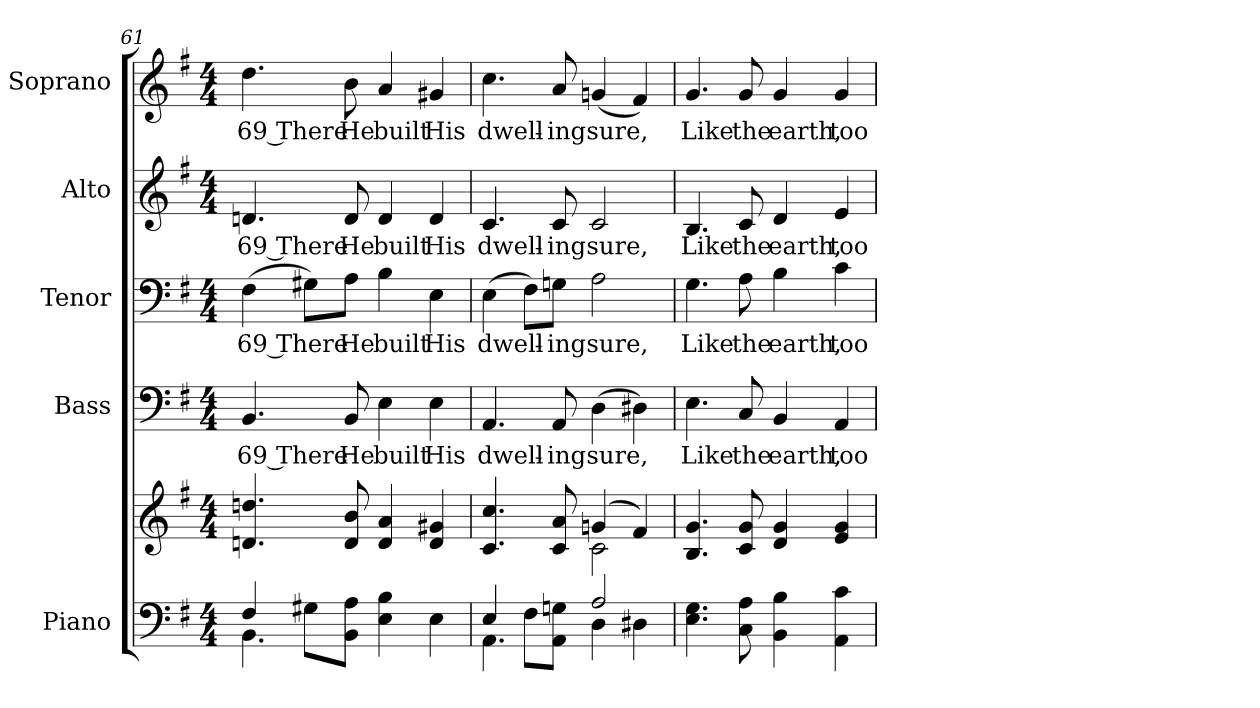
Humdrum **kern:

**kern	**kern	**kern	**text	**kern	**text	**kern	**text	**kern	**text
*part5	*part5	*part4	*part4	*part3	*part3	*part2	*part2	*part1	*part1
*staff6	*staff5	*staff4	*staff4	*staff3	*staff3	*staff2	*staff2	*staff1	*staff1
*I"Piano	*	*I"Bass	*	*I"Tenor	*	*I"Alto	*	*I"Soprano	*
*I'Pno.	*	*I'B.	*	*I'T.	*	*I'A.	*	*I'S.	*
!!LO:PB:g=z
*clefF4	*clefG2	*clefF4	*	*clefF4	*	*clefG2	*	*clefG2	*
*k[f#]	*k[f#]	*k[f#]	*	*k[f#]	*	*k[f#]	*	*k[f#]	*
*G:	*G:	*G:	*	*G:	*	*G:	*	*G:	*
*M4/4	*M4/4	*M4/4	*	*M4/4	*	*M4/4	*	*M4/4	*
=61	=61	=61	=61	=61	=61	=61	=61	=61	=61
*^	*	*	*	*	*	*	*	*	*
!	!	!	!	!LO:LY:b:color=#000000	!	!	!	!	!	!
!	!	!	!	!	!	!LO:LY:b:color=#000000	!	!	!	!
!	!	!	!	!	!	!	!	!LO:LY:b:color=#000000	!	!
!	!	!	!	!	!	!	!	!	!	!LO:LY:b:color=#000000
4F#i/	4.BBi\	4.dni/ 4.ddni	4.BBi/	69 There	(4F#i\	69 There	4.dni/	69 There	4.ddi\	69 There
8G#Xi\L	.	.	.	.	8G#Xi\L)	.	.	.	.	.
!	!	!	!	!LO:LY:b:color=#000000	!	!	!	!	!	!
!	!	!	!	!	!	!LO:LY:b:color=#000000	!	!	!	!
!	!	!	!	!	!	!	!	!LO:LY:b:color=#000000	!	!
!	!	!	!	!	!	!	!	!	!	!LO:LY:b:color=#000000
8BBi\ 8Ai\J	8ryy	8di/ 8bi	8BBi/	He	8Ai\J	He	8di/	He	8bi\	He
!	!	!	!	!LO:LY:b:color=#000000	!	!	!	!	!	!
!	!	!	!	!	!	!LO:LY:b:color=#000000	!	!	!	!
!	!	!	!	!	!	!	!	!LO:LY:b:color=#000000	!	!
!	!	!	!	!	!	!	!	!	!	!LO:LY:b:color=#000000
4Ei\ 4Bi	2ryy	4di/ 4ai	4Ei\	built	4Bi\	built	4di/	built	4ai/	built
!	!	!	!	!LO:LY:b:color=#000000	!	!	!	!	!	!
!	!	!	!	!	!	!LO:LY:b:color=#000000	!	!	!	!
!	!	!	!	!	!	!	!	!LO:LY:b:color=#000000	!	!
!	!	!	!	!	!	!	!	!	!	!LO:LY:b:color=#000000
4Ei\	.	4di/ 4g#Xi	4Ei\	His	4Ei\	His	4di/	His	4g#Xi/	His
=62	=62	=62	=62	=62	=62	=62	=62	=62	=62	=62
*	*	*^	*	*	*	*	*	*	*	*
!	!	!	!	!	!LO:LY:b:color=#000000	!	!	!	!	!	!
!	!	!	!	!	!	!	!LO:LY:b:color=#000000	!	!	!	!
!	!	!	!	!	!	!	!	!	!LO:LY:b:color=#000000	!	!
!	!	!	!	!	!	!	!	!	!	!	!LO:LY:b:color=#000000
4Ei/	4.AAi\	4.ci/ 4.cci	2ryy	4.AAi/	dwell-	(4Ei\	dwell-	4.ci/	dwell-	4.cci\	dwell-
8F#i\L	.	.	.	.	.	8F#i\L)	.	.	.	.	.
!	!	!	!	!	!LO:LY:b:color=#000000	!	!	!	!	!	!
!	!	!	!	!	!	!	!LO:LY:b:color=#000000	!	!	!	!
!	!	!	!	!	!	!	!	!	!LO:LY:b:color=#000000	!	!
!	!	!	!	!	!	!	!	!	!	!	!LO:LY:b:color=#000000
8AAi\ 8Gni\J	8ryy	8ci/ 8ai	.	8AAi/	-ing	8Gni\J	-ing	8ci/	-ing	8ai/	-ing
!	!	!	!	!	!LO:LY:b:color=#000000	!	!	!	!	!	!
!	!	!	!	!	!	!	!LO:LY:b:color=#000000	!	!	!	!
!	!	!	!	!	!	!	!	!	!LO:LY:b:color=#000000	!	!
!	!	!	!	!	!	!	!	!	!	!	!LO:LY:b:color=#000000
2Ai/	4Di\	(4gni/	2ci\	(4Di\	sure,	2Ai\	sure,	2ci/	sure,	(4gni/	sure,
.	4D#Xi\	4f#i/)	.	4D#Xi\)	.	.	.	.	.	4f#i/)	.
*v	*v	*	*	*	*	*	*	*	*	*	*
*	*v	*v	*	*	*	*	*	*	*	*
=63	=63	=63	=63	=63	=63	=63	=63	=63	=63
*^	*	*	*	*	*	*	*	*	*
!	!	!	!	!LO:LY:b:color=#000000	!	!	!	!	!	!
*v	*v	*	*	*	*	*	*	*	*	*
*^	*	*	*	*	*	*	*	*	*
!	!	!	!	!	!	!LO:LY:b:color=#000000	!	!	!	!
*v	*v	*	*	*	*	*	*	*	*	*
*^	*	*	*	*	*	*	*	*	*
!	!	!	!	!	!	!	!	!LO:LY:b:color=#000000	!	!
*v	*v	*	*	*	*	*	*	*	*	*
*^	*	*	*	*	*	*	*	*	*
!	!	!	!	!	!	!	!	!	!	!LO:LY:b:color=#000000
*v	*v	*	*	*	*	*	*	*	*	*
4.Ei\ 4.Gi	4.Bi/ 4.gi	4.Ei\	Like	4.Gi\	Like	4.Bi/	Like	4.gi/	Like
!	!	!	!LO:LY:b:color=#000000	!	!	!	!	!	!
!	!	!	!	!	!LO:LY:b:color=#000000	!	!	!	!
!	!	!	!	!	!	!	!LO:LY:b:color=#000000	!	!
!	!	!	!	!	!	!	!	!	!LO:LY:b:color=#000000
8Ci\ 8Ai	8ci/ 8gi	8Ci/	the	8Ai\	the	8ci/	the	8gi/	the
!	!	!	!LO:LY:b:color=#000000	!	!	!	!	!	!
!	!	!	!	!	!LO:LY:b:color=#000000	!	!	!	!
!	!	!	!	!	!	!	!LO:LY:b:color=#000000	!	!
!	!	!	!	!	!	!	!	!	!LO:LY:b:color=#000000
4BBi\ 4Bi	4di/ 4gi	4BBi/	earth,	4Bi\	earth,	4di/	earth,	4gi/	earth,
!	!	!	!LO:LY:b:color=#000000	!	!	!	!	!	!
!	!	!	!	!	!LO:LY:b:color=#000000	!	!	!	!
!	!	!	!	!	!	!	!LO:LY:b:color=#000000	!	!
!	!	!	!	!	!	!	!	!	!LO:LY:b:color=#000000
4AAi\ 4ci	4ei/ 4gi	4AAi/	too	4ci\	too	4ei/	too	4gi/	too
=	=	=	=	=	=	=	=	=	=
*-	*-	*-	*-	*-	*-	*-	*-	*-	*-
